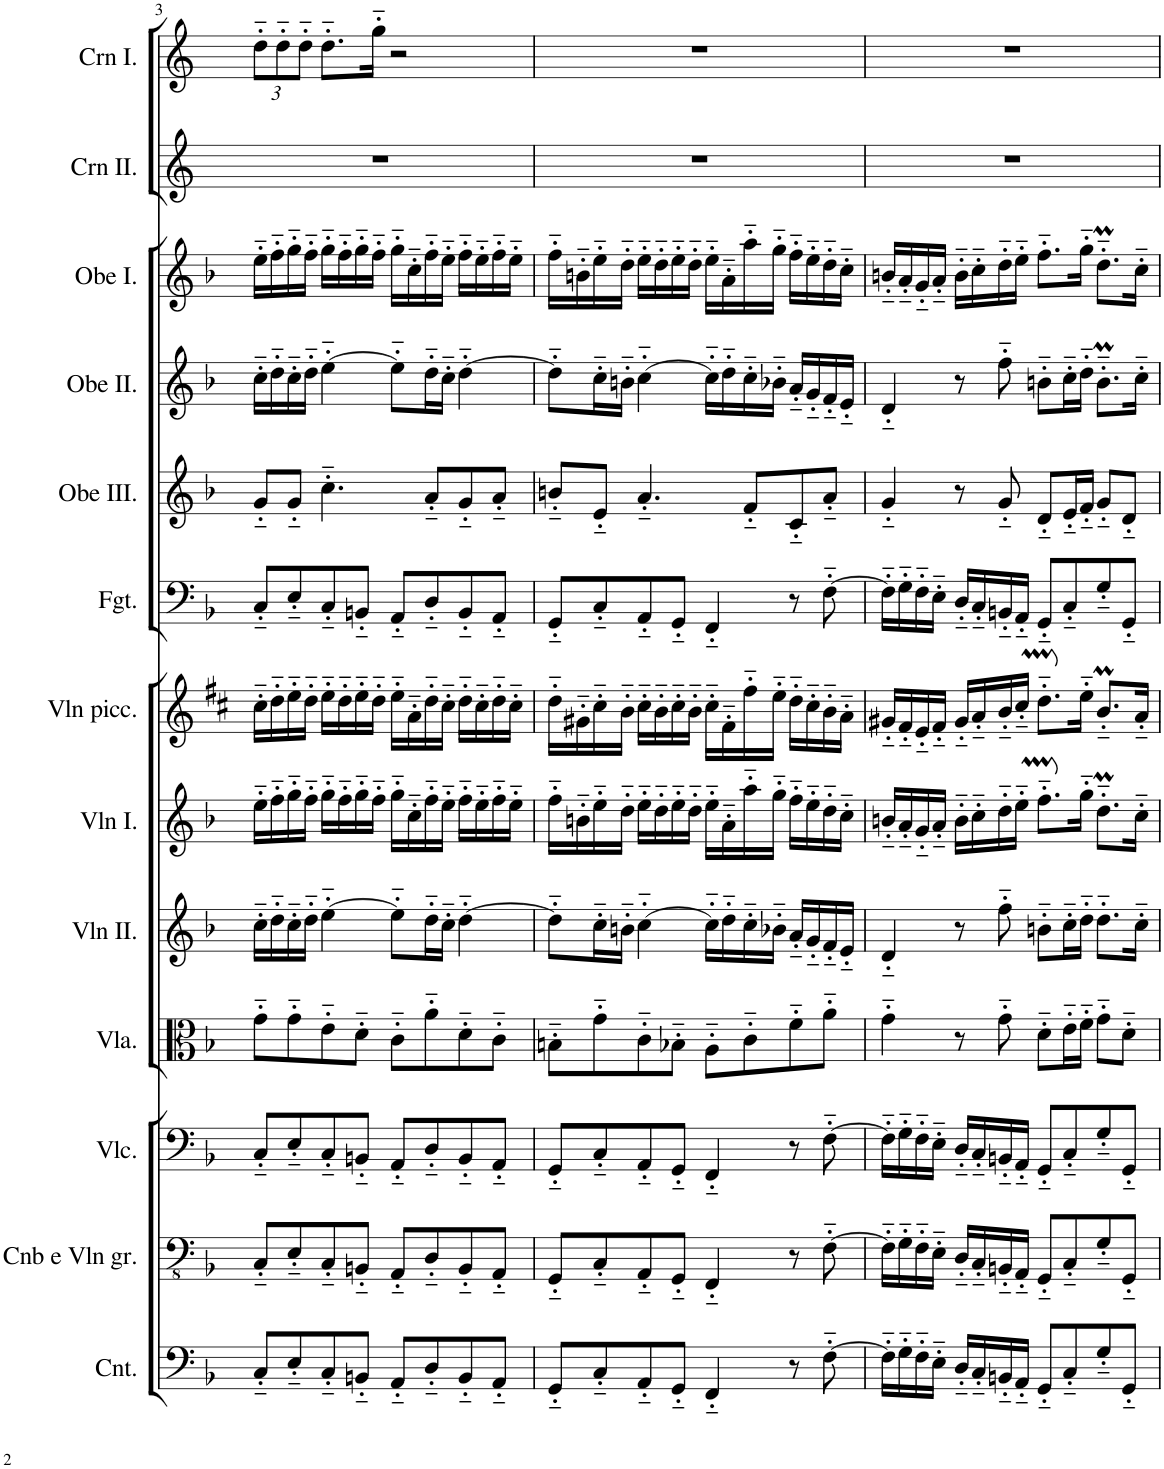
**kern	**kern	**kern	**kern	**kern	**kern	**kern	**kern	**kern	**kern	**kern	**kern	**kern
*part13	*part12	*part11	*part10	*part9	*part8	*part7	*part6	*part5	*part4	*part3	*part2	*part1
*staff13	*staff12	*staff11	*staff10	*staff9	*staff8	*staff7	*staff6	*staff5	*staff4	*staff3	*staff2	*staff1
*I"Continuo.	*I"Contrabass e Violino grosso.	*I"Violoncello.	*I"Viola.	*I"Violino II.	*I"Violino I.	*I"Violino piccolo.	*I"Fagotto.	*I"Oboe III.	*I"Oboe II.	*I"Oboe I.	*I"Corno II.	*I"Corno I.
*I'Cnt.	*I'Cnb e Vln gr.	*I'Vlc.	*I'Vla.	*I'Vln II.	*I'Vln I.	*I'Vln picc.	*I'Fgt.	*I'Obe III.	*I'Obe II.	*I'Obe I.	*I'Crn II.	*I'Crn I.
!!LO:PB:g=z
*clefF4	*clefFv4	*clefF4	*clefC3	*clefG2	*clefG2	*clefG2	*clefF4	*clefG2	*clefG2	*clefG2	*clefG2	*clefG2
*	*Trd7c12	*	*	*	*	*Trd-1c-3	*	*	*	*	*Trd4c7	*Trd4c7
*k[b-]	*k[b-]	*k[b-]	*k[b-]	*k[b-]	*k[b-]	*k[f#c#]	*k[b-]	*k[b-]	*k[b-]	*k[b-]	*k[]	*k[]
*M2/2	*M2/2	*M2/2	*M2/2	*M2/2	*M2/2	*M2/2	*M2/2	*M2/2	*M2/2	*M2/2	*M2/2	*M2/2
*met(c|)	*met(c|)	*met(c|)	*met(c|)	*met(c|)	*met(c|)	*met(c|)	*met(c|)	*met(c|)	*met(c|)	*met(c|)	*met(c|)	*met(c|)
*	*	*	*	*	*	*	*	*	*	*	*	*Xbrackettup
=3	=3	=3	=3	=3	=3	=3	=3	=3	=3	=3	=3	=3
8C'~/L	8CC'~/L	8C'~/L	8g'~\L	16cc'~\LL	16ee'~\LL	16cc#'~\LL	8C'~/L	8g'~/L	16cc'~\LL	16ee'~\LL	1r	12dd'~\L
.	.	.	.	16dd'~\	16ff'~\	16dd'~\	.	.	16dd'~\	16ff'~\	.	.
.	.	.	.	.	.	.	.	.	.	.	.	12dd'~\
8E'~/	8EE'~/	8E'~/	8g'~\	16cc'~\	16gg'~\	16ee'~\	8E'~/	8g'~/J	16cc'~\	16gg'~\	.	.
.	.	.	.	.	.	.	.	.	.	.	.	12dd'~\J
.	.	.	.	16dd'~\JJ	16ff'~\JJ	16dd'~\JJ	.	.	16dd'~\JJ	16ff'~\JJ	.	.
8C'~/	8CC'~/	8C'~/	8e'~\	[4ee'~\	16gg'~\LL	16ee'~\LL	8C'~/	4.cc'~\	[4ee'~\	16gg'~\LL	.	8.dd'~\L
.	.	.	.	.	16ff'~\	16dd'~\	.	.	.	16ff'~\	.	.
8BBn'~/J	8BBBn'~/J	8BBn'~/J	8d'~\J	.	16gg'~\	16ee'~\	8BBn'~/J	.	.	16gg'~\	.	.
.	.	.	.	.	16ff'~\JJ	16dd'~\JJ	.	.	.	16ff'~\JJ	.	16gg'~\Jk
8AA'~/L	8AAA'~/L	8AA'~/L	8c'~\L	8ee'~\L]	16gg'~\LL	16ee'~\LL	8AA'~/L	.	8ee'~\L]	16gg'~\LL	.	2r
.	.	.	.	.	16cc'~\	16a'~\	.	.	.	16cc'~\	.	.
8D'~/	8DD'~/	8D'~/	8a'~\	16dd'~\L	16ff'~\	16dd'~\	8D'~/	8a'~/L	16dd'~\L	16ff'~\	.	.
.	.	.	.	16cc'~\JJ	16ee'~\JJ	16cc#'~\JJ	.	.	16cc'~\JJ	16ee'~\JJ	.	.
8BB'~/	8BBB'~/	8BB'~/	8d'~\	[4dd'~\	16ff'~\LL	16dd'~\LL	8BB'~/	8g'~/	[4dd'~\	16ff'~\LL	.	.
.	.	.	.	.	16ee'~\	16cc#'~\	.	.	.	16ee'~\	.	.
8AA'~/J	8AAA'~/J	8AA'~/J	8c'~\J	.	16ff'~\	16dd'~\	8AA'~/J	8a'~/J	.	16ff'~\	.	.
.	.	.	.	.	16ee'~\JJ	16cc#'~\JJ	.	.	.	16ee'~\JJ	.	.
=4	=4	=4	=4	=4	=4	=4	=4	=4	=4	=4	=4	=4
8GG'~/L	8GGG'~/L	8GG'~/L	8Bn'~\L	8dd'~\L]	16ff'~\LL	16dd'~\LL	8GG'~/L	8bn'~/L	8dd'~\L]	16ff'~\LL	1r	1r
.	.	.	.	.	16bn'~\	16g#X'~\	.	.	.	16bn'~\	.	.
8C'~/	8CC'~/	8C'~/	8g'~\	16cc'~\L	16ee'~\	16cc#'~\	8C'~/	8e'~/J	16cc'~\L	16ee'~\	.	.
.	.	.	.	16bn'~\JJ	16dd'~\JJ	16b'~\JJ	.	.	16bn'~\JJ	16dd'~\JJ	.	.
8AA'~/	8AAA'~/	8AA'~/	8c'~\	[4cc'~\	16ee'~\LL	16cc#'~\LL	8AA'~/	4.a'~/	[4cc'~\	16ee'~\LL	.	.
.	.	.	.	.	16dd'~\	16b'~\	.	.	.	16dd'~\	.	.
8GG'~/J	8GGG'~/J	8GG'~/J	8B-X'~\J	.	16ee'~\	16cc#'~\	8GG'~/J	.	.	16ee'~\	.	.
.	.	.	.	.	16dd'~\JJ	16b'~\JJ	.	.	.	16dd'~\JJ	.	.
4FF'~/	4FFF'~/	4FF'~/	8A'~\L	16cc'~\LL]	16ee'~\LL	16cc#'~\LL	4FF'~/	.	16cc'~\LL]	16ee'~\LL	.	.
.	.	.	.	16dd'~\	16a'~\	16f#'~\	.	.	16dd'~\	16a'~\	.	.
.	.	.	8c'~\	16cc'~\	16aa'~\	16ff#'~\	.	8f'~/L	16cc'~\	16aa'~\	.	.
.	.	.	.	16b-X'~\JJ	16gg'~\JJ	16ee'~\JJ	.	.	16b-X'~\JJ	16gg'~\JJ	.	.
8r	8r	8r	8f'~\	16a'~/LL	16ff'~\LL	16dd'~\LL	8r	8c'~/	16a'~/LL	16ff'~\LL	.	.
.	.	.	.	16g'~/	16ee'~\	16cc#'~\	.	.	16g'~/	16ee'~\	.	.
[8F'~\	[8FF'~\	[8F'~\	8a'~\J	16f'~/	16dd'~\	16b'~\	[8F'~\	8a'~/J	16f'~/	16dd'~\	.	.
.	.	.	.	16e'~/JJ	16cc'~\JJ	16a'~\JJ	.	.	16e'~/JJ	16cc'~\JJ	.	.
=5	=5	=5	=5	=5	=5	=5	=5	=5	=5	=5	=5	=5
16F'~\LL]	16FF'~\LL]	16F'~\LL]	4g'~\	4d'~/	16bn'~/LL	16g#X'~/LL	16F'~\LL]	4g'~/	4d'~/	16bn'~/LL	1r	1r
16G'~\	16GG'~\	16G'~\	.	.	16a'~/	16f#'~/	16G'~\	.	.	16a'~/	.	.
16F'~\	16FF'~\	16F'~\	.	.	16g'~/	16e'~/	16F'~\	.	.	16g'~/	.	.
16E'~\JJ	16EE'~\JJ	16E'~\JJ	.	.	16a'~/JJ	16f#'~/JJ	16E'~\JJ	.	.	16a'~/JJ	.	.
16D'~/LL	16DD'~/LL	16D'~/LL	8r	8r	16b'~\LL	16g#'~/LL	16D'~/LL	8r	8r	16b'~\LL	.	.
16C'~/	16CC'~/	16C'~/	.	.	16cc'~\	16a'~/	16C'~/	.	.	16cc'~\	.	.
16BBn'~/	16BBBn'~/	16BBn'~/	8g'~\	8ff'~\	16dd'~\	16b'~/	16BBn'~/	8g'~/	8ff'~\	16dd'~\	.	.
16AA'~/JJ	16AAA'~/JJ	16AA'~/JJ	.	.	16ee'~\JJ	16cc#'~/JJ	16AA'~/JJ	.	.	16ee'~\JJ	.	.
8GG'~/L	8GGG'~/L	8GG'~/L	8d'~\L	8bn'~\L	8.ffM'~\L	8.ddM'~\L	8GG'~/L	8d'~/L	8bn'~\L	8.ff'~\L	.	.
8C'~/	8CC'~/	8C'~/	16e'~\L	16cc'~\L	.	.	8C'~/	16e'~/L	16cc'~\L	.	.	.
.	.	.	16f'~\JJ	16dd'~\JJ	16gg'~\Jk	16ee'~\Jk	.	16f'~/JJ	16dd'~\JJ	16gg'~\Jk	.	.
8G'~/	8GG'~/	8G'~/	8g'~\L	8.dd'~\L	8.ddM'~\L	8.bM'~/L	8G'~/	8g'~/L	8.bm'~\L	8.ddM'~\L	.	.
8GG'~/J	8GGG'~/J	8GG'~/J	8d'~\J	.	.	.	8GG'~/J	8d'~/J	.	.	.	.
.	.	.	.	16cc'~\Jk	16cc'~\Jk	16a'~/Jk	.	.	16cc'~\Jk	16cc'~\Jk	.	.
=	=	=	=	=	=	=	=	=	=	=	=	=
*-	*-	*-	*-	*-	*-	*-	*-	*-	*-	*-	*-	*-
